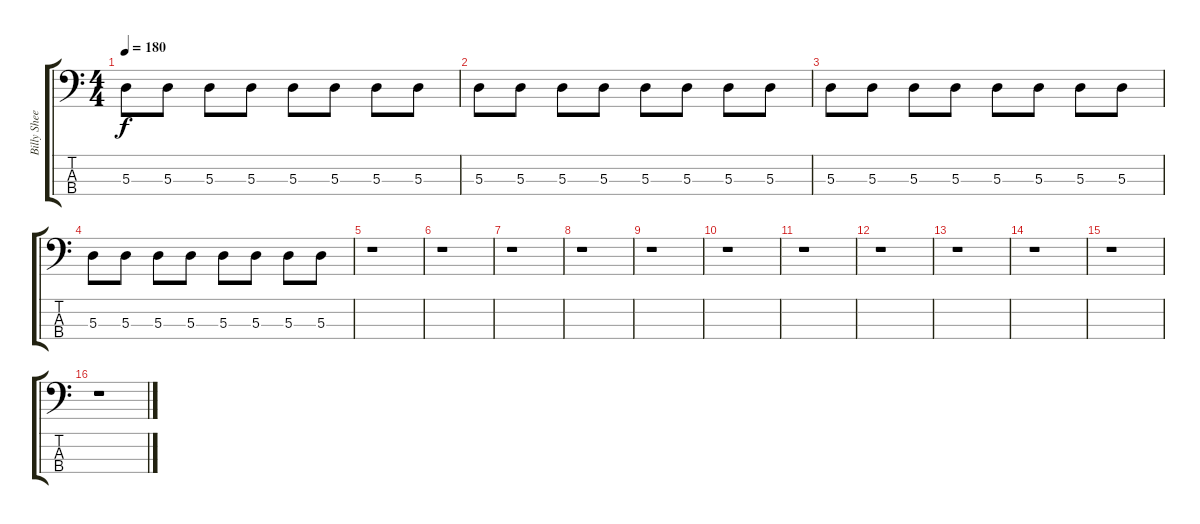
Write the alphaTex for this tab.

\track ("Billy Sheehan 2" "Billy Shee") {instrument electricbasspick}
\staff {score tabs}
\tuning (G2 D2 A1 E1) {hide}
\ts (4 4)
\tempo 180
\clef f4
\ks c
5.3.8{dy f} 5.3.8 5.3.8 5.3.8 5.3.8 5.3.8 5.3.8 5.3.8 |
5.3.8 5.3.8 5.3.8 5.3.8 5.3.8 5.3.8 5.3.8 5.3.8 |
5.3.8 5.3.8 5.3.8 5.3.8 5.3.8 5.3.8 5.3.8 5.3.8 |
5.3.8 5.3.8 5.3.8 5.3.8 5.3.8 5.3.8 5.3.8 5.3.8 |
r.1 |
r.1 |
r.1 |
r.1 |
r.1 |
r.1 |
r.1 |
r.1 |
r.1 |
r.1 |
r.1 |
r.1
